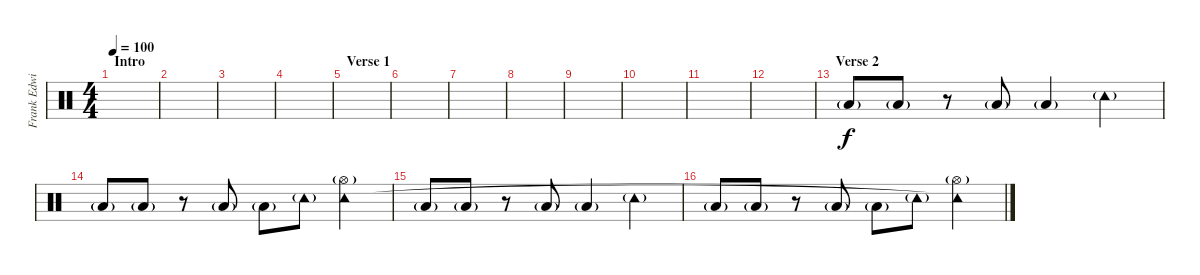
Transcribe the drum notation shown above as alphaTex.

\track ("Frank Edwin Wright III (Drums)" "Frank Edwi") {instrument percussion}
\staff {score}
\articulation defaults
\ts (4 4)
\section ("" "Intro")
\tempo 100
\clef neutral
\ks c
|
|
|
|
\section ("" "Verse 1")
|
|
|
|
|
|
|
|
\section ("" "Verse 2")
"Low Floor Tom (hit)"{g}.8 "Low Floor Tom (hit)"{g}.8 r.8 "Low Floor Tom (hit)"{g}.8 "Low Floor Tom (hit)"{g}.4 "Tambourine (hit)"{g}.4 |
"Low Floor Tom (hit)"{g}.8 "Low Floor Tom (hit)"{g}.8 r.8 "Low Floor Tom (hit)"{g}.8 "Low Floor Tom (hit)"{g}.8 "Tambourine (hit)"{g}.8 ("Hi-Hat (open)"{g} "Tambourine (hit)").4 |
"Low Floor Tom (hit)"{g}.8 "Low Floor Tom (hit)"{g}.8 r.8 "Low Floor Tom (hit)"{g}.8 "Low Floor Tom (hit)"{g}.4 "Tambourine (hit)"{g}.4 |
"Low Floor Tom (hit)"{g}.8 "Low Floor Tom (hit)"{g}.8 r.8 "Low Floor Tom (hit)"{g}.8 "Low Floor Tom (hit)"{g}.8 "Tambourine (hit)"{g}.8 ("Hi-Hat (open)"{g} "Tambourine (hit)"{t}).4
